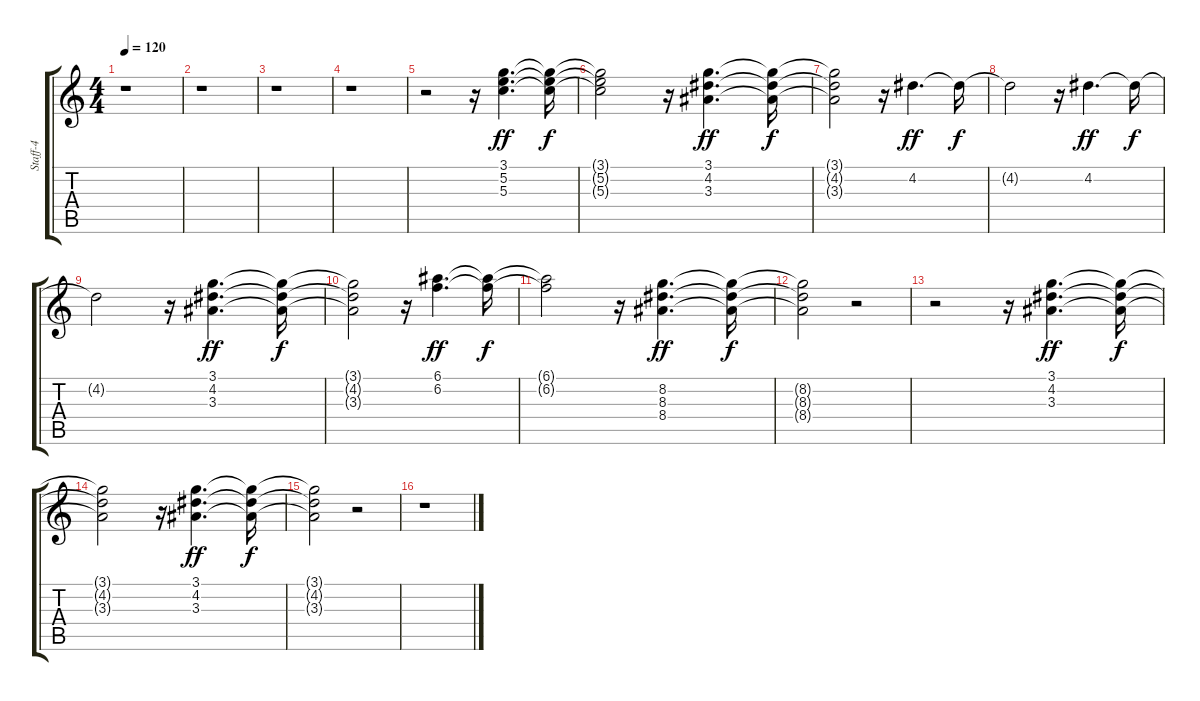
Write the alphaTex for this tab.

\track ("Staff-4" "Staff-4") {instrument acousticguitarsteel}
\staff {score tabs}
\tuning (E4 B3 G3 D3 A2 E2) {hide}
\ts (4 4)
\tempo 120
\clef g2
\ks c
r.1{dy f} |
r.1 |
r.1 |
r.1 |
r.2 r.16 (3.1 5.2 5.3).4{d dy ff} (3.1{t} 5.2{t} 5.3{t}).16{dy f} |
(3.1{t} 5.2{t} 5.3{t}).2 r.16 (3.1 4.2 3.3).4{d dy ff} (3.1{t} 4.2{t} 3.3{t}).16{dy f} |
(3.1{t} 4.2{t} 3.3{t}).2 r.16 4.2.4{d dy ff} 4.2{t}.16{dy f} |
4.2{t}.2 r.16 4.2.4{d dy ff} 4.2{t}.16{dy f} |
4.2{t}.2 r.16 (3.1 4.2 3.3).4{d dy ff} (3.1{t} 4.2{t} 3.3{t}).16{dy f} |
(3.1{t} 4.2{t} 3.3{t}).2 r.16 (6.1 6.2).4{d dy ff} (6.1{t} 6.2{t}).16{dy f} |
(6.1{t} 6.2{t}).2 r.16 (8.2 8.3 8.4).4{d dy ff} (8.2{t} 8.3{t} 8.4{t}).16{dy f} |
(8.2{t} 8.3{t} 8.4{t}).2 r.2 |
r.2 r.16 (3.1 4.2 3.3).4{d dy ff} (3.1{t} 4.2{t} 3.3{t}).16{dy f} |
(3.1{t} 4.2{t} 3.3{t}).2 r.16 (3.1 4.2 3.3).4{d dy ff} (3.1{t} 4.2{t} 3.3{t}).16{dy f} |
(3.1{t} 4.2{t} 3.3{t}).2 r.2 |
r.1
